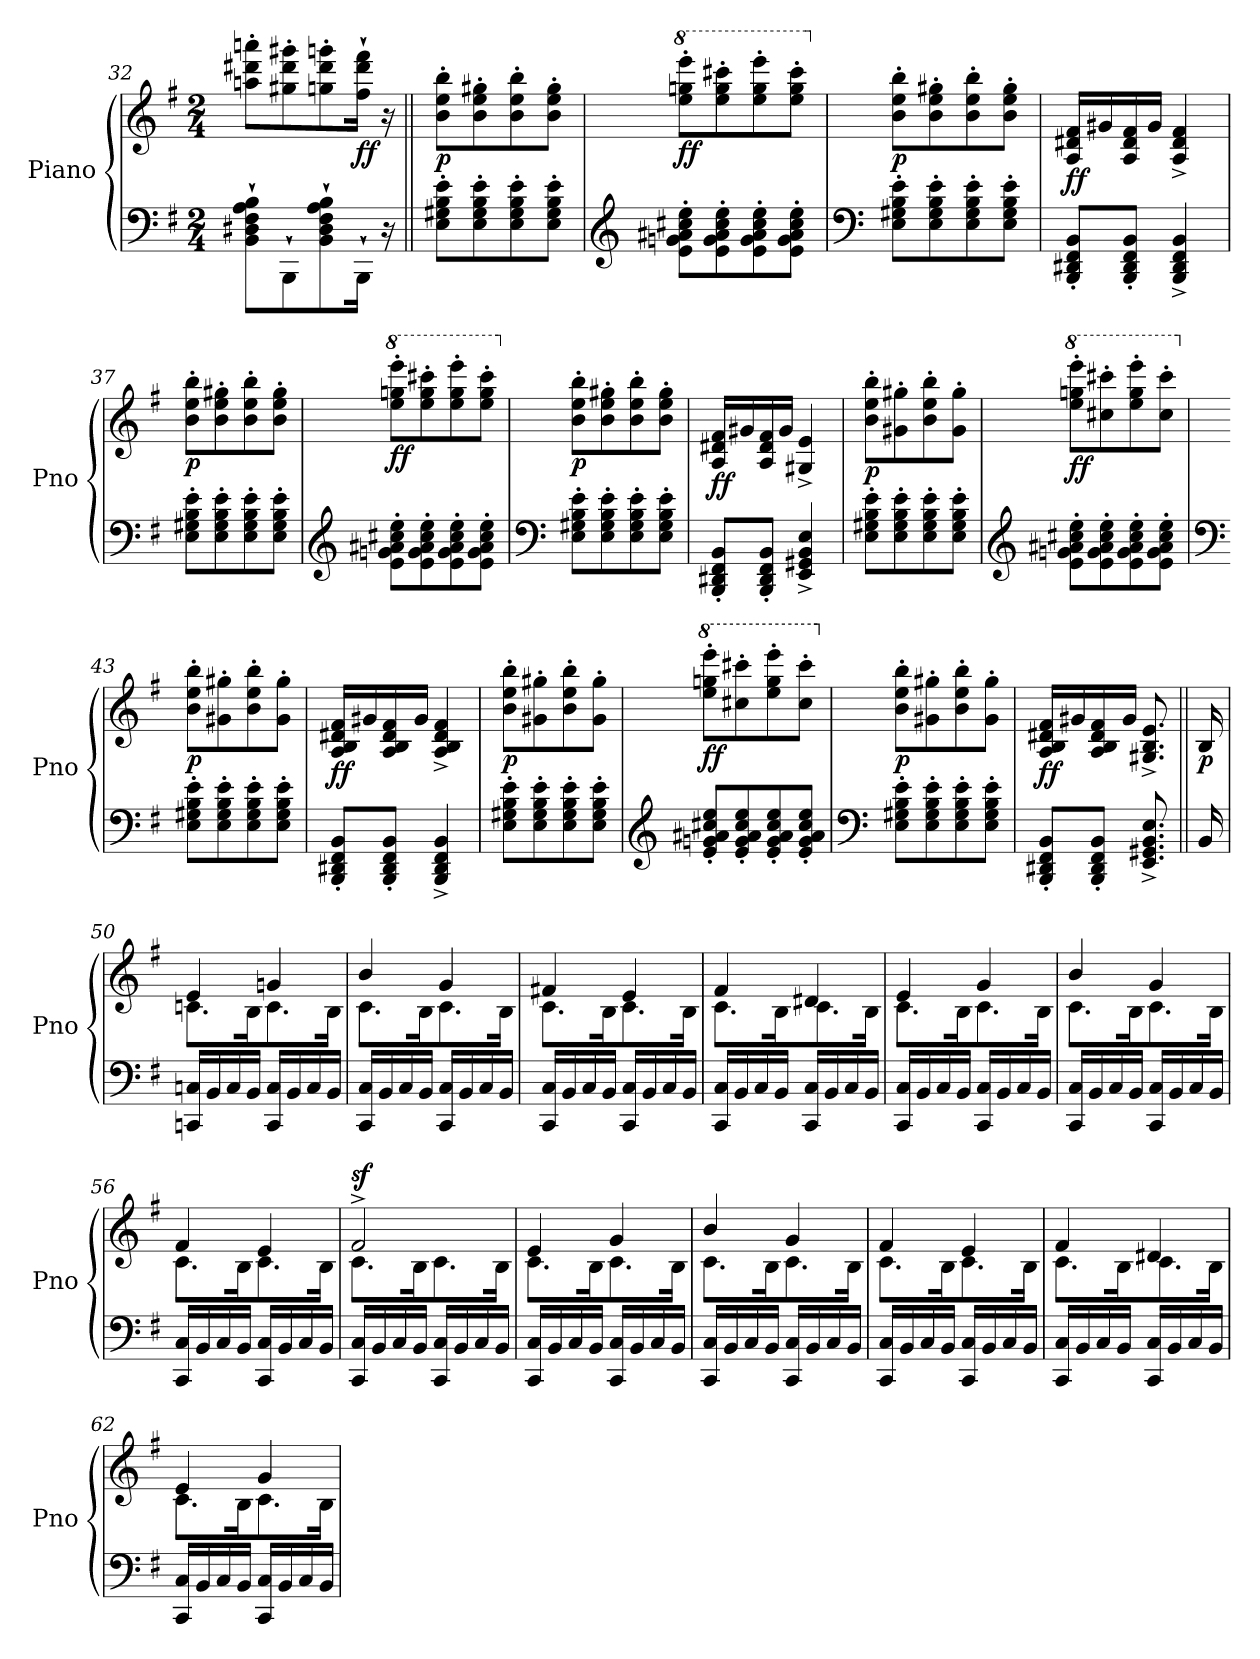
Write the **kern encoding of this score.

**kern	**kern	**dynam
*part1	*part1	*part1
*staff2	*staff1	*staff1/2
*I"Piano	*	*
*I'Pno	*	*
*clefF4	*clefG2	*
*k[f#]	*k[f#]	*
*M2/4	*M2/4	*
=32	=32	=32
8BB\` 8D#X\` 8F#\` 8A\` 8B\`L	8aan\' 8ddd#X\' 8aaan\'L	.
8BBB`\	8gg#X\' 8ddd#\' 8ggg#X\'	.
8BB\` 8D#\` 8F#\` 8A\` 8B\`	8ggn\' 8ddd#\' 8gggn\'	.
!	!	!LO:DY:b
16BBB`\Jk	16ff#\` 16ddd#\` 16fff#\`Jk	ff
16r	16r	.
!!LO:LB:g=z
=33||	=33||	=33||
!	!	!LO:DY:b
8E\' 8G#X\' 8B\' 8e\'L	8b\' 8ee\' 8bb\'L	p
8E\' 8G#\' 8B\' 8e\'	8b\' 8ee\' 8gg#X\'	.
8E\' 8G#\' 8B\' 8e\'	8b\' 8ee\' 8bb\'	.
8E\' 8G#\' 8B\' 8e\'J	8b\' 8ee\' 8gg#\'J	.
=34	=34	=34
*clefG2	*	*
*	*8va	*
!	!	!LO:DY:b
8e\' 8gn\' 8a#X\' 8cc#X\' 8ee\'L	8eee\' 8gggn\' 8eeee\'L	ff
8e\' 8g\' 8a#\' 8cc#\' 8ee\'	8eee\' 8ggg\' 8cccc#X\'	.
8e\' 8g\' 8a#\' 8cc#\' 8ee\'	8eee\' 8ggg\' 8eeee\'	.
8e\' 8g\' 8a#\' 8cc#\' 8ee\'J	8eee\' 8ggg\' 8cccc#\'J	.
=35	=35	=35
*clefF4	*	*
*	*X8va	*
!	!	!LO:DY:b
8E\' 8G#X\' 8B\' 8e\'L	8b\' 8ee\' 8bb\'L	p
8E\' 8G#\' 8B\' 8e\'	8b\' 8ee\' 8gg#X\'	.
8E\' 8G#\' 8B\' 8e\'	8b\' 8ee\' 8bb\'	.
8E\' 8G#\' 8B\' 8e\'J	8b\' 8ee\' 8gg#\'J	.
=36	=36	=36
!	!	!LO:DY:b
8BBB/' 8DD#X/' 8FF#/' 8BB/'L	16A/ 16d#X/ 16f#/LL	ff
.	16g#X/	.
8BBB/' 8DD#/' 8FF#/' 8BB/'J	16A/ 16d#/ 16f#/	.
.	16g#/JJ	.
4BBB/^ 4DD#/^ 4FF#/^ 4BB/^	4A/^ 4d#/^ 4f#/^	.
=37	=37	=37
!	!	!LO:DY:b
8E\' 8G#X\' 8B\' 8e\'L	8b\' 8ee\' 8bb\'L	p
8E\' 8G#\' 8B\' 8e\'	8b\' 8ee\' 8gg#X\'	.
8E\' 8G#\' 8B\' 8e\'	8b\' 8ee\' 8bb\'	.
8E\' 8G#\' 8B\' 8e\'J	8b\' 8ee\' 8gg#\'J	.
!!LO:LB:g=z
=38	=38	=38
*clefG2	*	*
*	*8va	*
!	!	!LO:DY:b
8e\' 8gn\' 8a#X\' 8cc#X\' 8ee\'L	8eee\' 8gggn\' 8eeee\'L	ff
8e\' 8g\' 8a#\' 8cc#\' 8ee\'	8eee\' 8ggg\' 8cccc#X\'	.
8e\' 8g\' 8a#\' 8cc#\' 8ee\'	8eee\' 8ggg\' 8eeee\'	.
8e\' 8g\' 8a#\' 8cc#\' 8ee\'J	8eee\' 8ggg\' 8cccc#\'J	.
=39	=39	=39
*clefF4	*	*
*	*X8va	*
!	!	!LO:DY:b
8E\' 8G#X\' 8B\' 8e\'L	8b\' 8ee\' 8bb\'L	p
8E\' 8G#\' 8B\' 8e\'	8b\' 8ee\' 8gg#X\'	.
8E\' 8G#\' 8B\' 8e\'	8b\' 8ee\' 8bb\'	.
8E\' 8G#\' 8B\' 8e\'J	8b\' 8ee\' 8gg#\'J	.
=40	=40	=40
!	!	!LO:DY:b
8BBB/' 8DD#X/' 8FF#/' 8BB/'L	16A/ 16d#X/ 16f#/LL	ff
.	16g#X/	.
8BBB/' 8DD#/' 8FF#/' 8BB/'J	16A/ 16d#/ 16f#/	.
.	16g#/JJ	.
4EE/^ 4GG#X/^ 4BB/^ 4E/^	4G#X/^ 4e/^	.
=41	=41	=41
!	!	!LO:DY:b
8E\' 8G#X\' 8B\' 8e\'L	8b\' 8ee\' 8bb\'L	p
8E\' 8G#\' 8B\' 8e\'	8g#X\' 8gg#X\'	.
8E\' 8G#\' 8B\' 8e\'	8b\' 8ee\' 8bb\'	.
8E\' 8G#\' 8B\' 8e\'J	8g#\' 8gg#\'J	.
=42	=42	=42
*clefG2	*	*
*	*8va	*
!	!	!LO:DY:b
8e\' 8gn\' 8a#X\' 8cc#X\' 8ee\'L	8eee\' 8gggn\' 8eeee\'L	ff
8e\' 8g\' 8a#\' 8cc#\' 8ee\'	8ccc#X\' 8cccc#X\'	.
8e\' 8g\' 8a#\' 8cc#\' 8ee\'	8eee\' 8ggg\' 8eeee\'	.
8e\' 8g\' 8a#\' 8cc#\' 8ee\'J	8ccc#\' 8cccc#\'J	.
!!LO:LB:g=z
=43	=43	=43
*clefF4	*	*
*	*X8va	*
!	!	!LO:DY:b
8E\' 8G#X\' 8B\' 8e\'L	8b\' 8ee\' 8bb\'L	p
8E\' 8G#\' 8B\' 8e\'	8g#X\' 8gg#X\'	.
8E\' 8G#\' 8B\' 8e\'	8b\' 8ee\' 8bb\'	.
8E\' 8G#\' 8B\' 8e\'J	8g#\' 8gg#\'J	.
=44	=44	=44
!	!	!LO:DY:b
8BBB/' 8DD#X/' 8FF#/' 8BB/'L	16A/ 16B/ 16d#X/ 16f#/LL	ff
.	16g#X/	.
8BBB/' 8DD#/' 8FF#/' 8BB/'J	16A/ 16B/ 16d#/ 16f#/	.
.	16g#/JJ	.
4BBB/^ 4DD#/^ 4FF#/^ 4BB/^	4A/^ 4B/^ 4d#/^ 4f#/^	.
=45	=45	=45
!	!	!LO:DY:b
8E\' 8G#X\' 8B\' 8e\'L	8b\' 8ee\' 8bb\'L	p
8E\' 8G#\' 8B\' 8e\'	8g#X\' 8gg#X\'	.
8E\' 8G#\' 8B\' 8e\'	8b\' 8ee\' 8bb\'	.
8E\' 8G#\' 8B\' 8e\'J	8g#\' 8gg#\'J	.
=46	=46	=46
*clefG2	*	*
*	*8va	*
!	!	!LO:DY:b
8e/' 8gn/' 8a#X/' 8cc#X/' 8ee/'L	8eee\' 8gggn\' 8eeee\'L	ff
8e/' 8g/' 8a#/' 8cc#/' 8ee/'	8ccc#X\' 8cccc#X\'	.
8e/' 8g/' 8a#/' 8cc#/' 8ee/'	8eee\' 8ggg\' 8eeee\'	.
8e/' 8g/' 8a#/' 8cc#/' 8ee/'J	8ccc#\' 8cccc#\'J	.
=47	=47	=47
*clefF4	*	*
*	*X8va	*
!	!	!LO:DY:b
8E\' 8G#X\' 8B\' 8e\'L	8b\' 8ee\' 8bb\'L	p
8E\' 8G#\' 8B\' 8e\'	8g#X\' 8gg#X\'	.
8E\' 8G#\' 8B\' 8e\'	8b\' 8ee\' 8bb\'	.
8E\' 8G#\' 8B\' 8e\'J	8g#\' 8gg#\'J	.
!!LO:PB:g=z
=48	=48	=48
!	!	!LO:DY:b
8BBB/' 8DD#X/' 8FF#/' 8BB/'L	16A/ 16B/ 16d#X/ 16f#/LL	ff
.	16g#X/	.
8BBB/' 8DD#/' 8FF#/' 8BB/'J	16A/ 16B/ 16d#/ 16f#/	.
.	16g#/JJ	.
8.EE/^ 8.GG#X/^ 8.BB/^ 8.E/^	8.G#X/^ 8.B/^ 8.e/^	.
=49||	=49||	=49||
!	!	!LO:DY:b
16BB/	16B/	p
=50	=50	=50
*	*^	*
16CCn/ 16Cn/LL	4e/	8.cn\L	.
16BB/	.	.	.
16C/	.	.	.
16BB/JJ	.	16B\K	.
16CC/ 16C/LL	4gn/	8.c\	.
16BB/	.	.	.
16C/	.	.	.
16BB/JJ	.	16B\Jk	.
=51	=51	=51	=51
16CC/ 16C/LL	4b/	8.c\L	.
16BB/	.	.	.
16C/	.	.	.
16BB/JJ	.	16B\K	.
16CC/ 16C/LL	4g/	8.c\	.
16BB/	.	.	.
16C/	.	.	.
16BB/JJ	.	16B\Jk	.
=52	=52	=52	=52
16CC/ 16C/LL	4f#X/	8.c\L	.
16BB/	.	.	.
16C/	.	.	.
16BB/JJ	.	16B\K	.
16CC/ 16C/LL	4e/	8.c\	.
16BB/	.	.	.
16C/	.	.	.
16BB/JJ	.	16B\Jk	.
!!LO:LB:g=z	!!
=53	=53	=53	=53
16CC/ 16C/LL	4f#/	8.c\L	.
16BB/	.	.	.
16C/	.	.	.
16BB/JJ	.	16B\K	.
16CC/ 16C/LL	4d#X/	8.c\	.
16BB/	.	.	.
16C/	.	.	.
16BB/JJ	.	16B\Jk	.
=54	=54	=54	=54
16CC/ 16C/LL	4e/	8.c\L	.
16BB/	.	.	.
16C/	.	.	.
16BB/JJ	.	16B\K	.
16CC/ 16C/LL	4g/	8.c\	.
16BB/	.	.	.
16C/	.	.	.
16BB/JJ	.	16B\Jk	.
=55	=55	=55	=55
16CC/ 16C/LL	4b/	8.c\L	.
16BB/	.	.	.
16C/	.	.	.
16BB/JJ	.	16B\K	.
16CC/ 16C/LL	4g/	8.c\	.
16BB/	.	.	.
16C/	.	.	.
16BB/JJ	.	16B\Jk	.
=56	=56	=56	=56
16CC/ 16C/LL	4f#/	8.c\L	.
16BB/	.	.	.
16C/	.	.	.
16BB/JJ	.	16B\K	.
16CC/ 16C/LL	4e/	8.c\	.
16BB/	.	.	.
16C/	.	.	.
16BB/JJ	.	16B\Jk	.
!!LO:LB:g=z	!!
=57	=57	=57	=57
!	!	!	!LO:DY:a
16CC/ 16C/LL	2f#^/	8.c\L	sf
16BB/	.	.	.
16C/	.	.	.
16BB/JJ	.	16B\K	.
16CC/ 16C/LL	.	8.c\	.
16BB/	.	.	.
16C/	.	.	.
16BB/JJ	.	16B\Jk	.
=58	=58	=58	=58
16CC/ 16C/LL	4e/	8.c\L	.
16BB/	.	.	.
16C/	.	.	.
16BB/JJ	.	16B\K	.
16CC/ 16C/LL	4g/	8.c\	.
16BB/	.	.	.
16C/	.	.	.
16BB/JJ	.	16B\Jk	.
=59	=59	=59	=59
16CC/ 16C/LL	4b/	8.c\L	.
16BB/	.	.	.
16C/	.	.	.
16BB/JJ	.	16B\K	.
16CC/ 16C/LL	4g/	8.c\	.
16BB/	.	.	.
16C/	.	.	.
16BB/JJ	.	16B\Jk	.
=60	=60	=60	=60
16CC/ 16C/LL	4f#/	8.c\L	.
16BB/	.	.	.
16C/	.	.	.
16BB/JJ	.	16B\K	.
16CC/ 16C/LL	4e/	8.c\	.
16BB/	.	.	.
16C/	.	.	.
16BB/JJ	.	16B\Jk	.
!!LO:LB:g=z	!!
=61	=61	=61	=61
16CC/ 16C/LL	4f#/	8.c\L	.
16BB/	.	.	.
16C/	.	.	.
16BB/JJ	.	16B\K	.
16CC/ 16C/LL	4d#X/	8.c\	.
16BB/	.	.	.
16C/	.	.	.
16BB/JJ	.	16B\Jk	.
=62	=62	=62	=62
16CC/ 16C/LL	4e/	8.c\L	.
16BB/	.	.	.
16C/	.	.	.
16BB/JJ	.	16B\K	.
16CC/ 16C/LL	4g/	8.c\	.
16BB/	.	.	.
16C/	.	.	.
16BB/JJ	.	16B\Jk	.
*	*v	*v	*
=	=	=
*-	*-	*-
